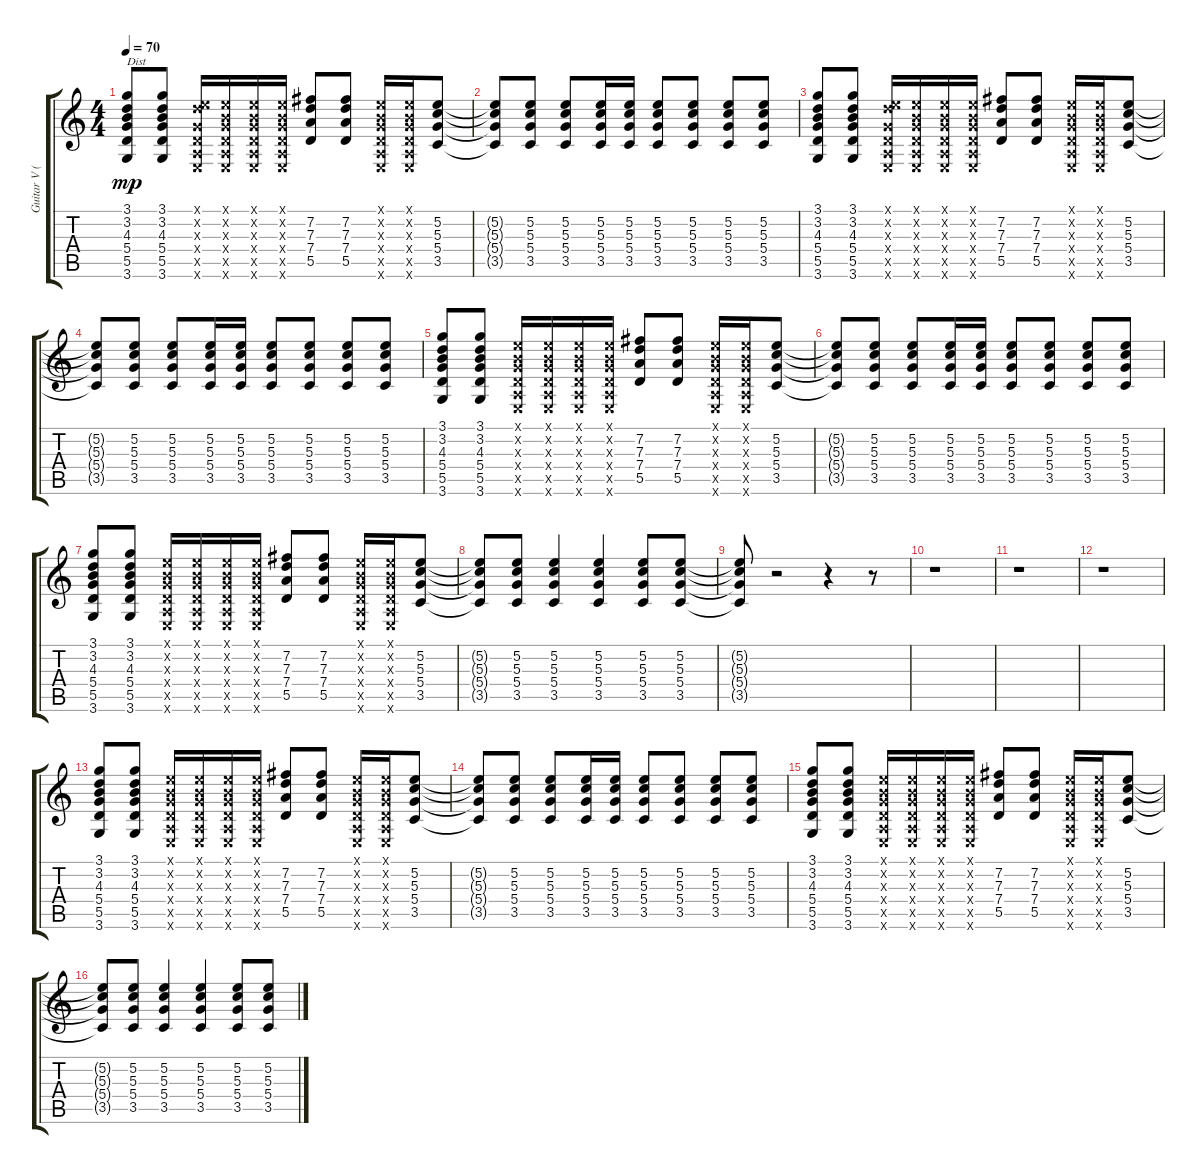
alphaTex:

\track ("Guitar V (fills)" "Guitar V (") {instrument distortionguitar}
\staff {score tabs}
\tuning (E4 B3 G3 D3 A2 E2) {hide}
\ts (4 4)
\tempo 70
\clef g2
\ks c
(3.1 3.2 4.3 5.4 5.5 3.6).8{txt "Dist" dy mp} (3.1 3.2 4.3 5.4 5.5 3.6).8 (0.1{x} 3.2{x} 0.3{x} 0.4{x} 0.5{x} 0.6{x}).16 (0.1{x} 0.2{x} 0.3{x} 0.4{x} 0.5{x} 0.6{x}).16 (0.1{x} 0.2{x} 0.3{x} 0.4{x} 0.5{x} 0.6{x}).16 (0.1{x} 0.2{x} 0.3{x} 0.4{x} 0.5{x} 0.6{x}).16 (7.2 7.3 7.4 5.5).8 (7.2 7.3 7.4 5.5).8 (0.1{x} 0.2{x} 0.3{x} 0.4{x} 0.5{x} 0.6{x}).16 (0.1{x} 0.2{x} 0.3{x} 0.4{x} 0.5{x} 0.6{x}).16 (5.2 5.3 5.4 3.5).8 |
(5.2{t} 5.3{t} 5.4{t} 3.5{t}).8 (5.2 5.3 5.4 3.5).8 (5.2 5.3 5.4 3.5).8 (5.2 5.3 5.4 3.5).16 (5.2 5.3 5.4 3.5).16 (5.2 5.3 5.4 3.5).8 (5.2 5.3 5.4 3.5).8 (5.2 5.3 5.4 3.5).8 (5.2 5.3 5.4 3.5).8 |
(3.1 3.2 4.3 5.4 5.5 3.6).8 (3.1 3.2 4.3 5.4 5.5 3.6).8 (0.1{x} 3.2{x} 0.3{x} 0.4{x} 0.5{x} 0.6{x}).16 (0.1{x} 0.2{x} 0.3{x} 0.4{x} 0.5{x} 0.6{x}).16 (0.1{x} 0.2{x} 0.3{x} 0.4{x} 0.5{x} 0.6{x}).16 (0.1{x} 0.2{x} 0.3{x} 0.4{x} 0.5{x} 0.6{x}).16 (7.2 7.3 7.4 5.5).8 (7.2 7.3 7.4 5.5).8 (0.1{x} 0.2{x} 0.3{x} 0.4{x} 0.5{x} 0.6{x}).16 (0.1{x} 0.2{x} 0.3{x} 0.4{x} 0.5{x} 0.6{x}).16 (5.2 5.3 5.4 3.5).8 |
(5.2{t} 5.3{t} 5.4{t} 3.5{t}).8 (5.2 5.3 5.4 3.5).8 (5.2 5.3 5.4 3.5).8 (5.2 5.3 5.4 3.5).16 (5.2 5.3 5.4 3.5).16 (5.2 5.3 5.4 3.5).8 (5.2 5.3 5.4 3.5).8 (5.2 5.3 5.4 3.5).8 (5.2 5.3 5.4 3.5).8 |
(3.1 3.2 4.3 5.4 5.5 3.6).8 (3.1 3.2 4.3 5.4 5.5 3.6).8 (0.1{x} 0.2{x} 0.3{x} 0.4{x} 0.5{x} 0.6{x}).16 (0.1{x} 0.2{x} 0.3{x} 0.4{x} 0.5{x} 0.6{x}).16 (0.1{x} 0.2{x} 0.3{x} 0.4{x} 0.5{x} 0.6{x}).16 (0.1{x} 0.2{x} 0.3{x} 0.4{x} 0.5{x} 0.6{x}).16 (7.2 7.3 7.4 5.5).8 (7.2 7.3 7.4 5.5).8 (0.1{x} 0.2{x} 0.3{x} 0.4{x} 0.5{x} 0.6{x}).16 (0.1{x} 0.2{x} 0.3{x} 0.4{x} 0.5{x} 0.6{x}).16 (5.2 5.3 5.4 3.5).8 |
(5.2{t} 5.3{t} 5.4{t} 3.5{t}).8 (5.2 5.3 5.4 3.5).8 (5.2 5.3 5.4 3.5).8 (5.2 5.3 5.4 3.5).16 (5.2 5.3 5.4 3.5).16 (5.2 5.3 5.4 3.5).8 (5.2 5.3 5.4 3.5).8 (5.2 5.3 5.4 3.5).8 (5.2 5.3 5.4 3.5).8 |
(3.1 3.2 4.3 5.4 5.5 3.6).8 (3.1 3.2 4.3 5.4 5.5 3.6).8 (0.1{x} 0.2{x} 0.3{x} 0.4{x} 0.5{x} 0.6{x}).16 (0.1{x} 0.2{x} 0.3{x} 0.4{x} 0.5{x} 0.6{x}).16 (0.1{x} 0.2{x} 0.3{x} 0.4{x} 0.5{x} 0.6{x}).16 (0.1{x} 0.2{x} 0.3{x} 0.4{x} 0.5{x} 0.6{x}).16 (7.2 7.3 7.4 5.5).8 (7.2 7.3 7.4 5.5).8 (0.1{x} 0.2{x} 0.3{x} 0.4{x} 0.5{x} 0.6{x}).16 (0.1{x} 0.2{x} 0.3{x} 0.4{x} 0.5{x} 0.6{x}).16 (5.2 5.3 5.4 3.5).8 |
(5.2{t} 5.3{t} 5.4{t} 3.5{t}).8 (5.2 5.3 5.4 3.5).8 (5.2 5.3 5.4 3.5).4 (5.2 5.3 5.4 3.5).4 (5.2 5.3 5.4 3.5).8 (5.2 5.3 5.4 3.5).8 |
(5.2{t} 5.3{t} 5.4{t} 3.5{t}).8 r.2 r.4 r.8 |
r.1 |
r.1 |
r.1 |
(3.1 3.2 4.3 5.4 5.5 3.6).8 (3.1 3.2 4.3 5.4 5.5 3.6).8 (0.1{x} 0.2{x} 0.3{x} 0.4{x} 0.5{x} 0.6{x}).16 (0.1{x} 0.2{x} 0.3{x} 0.4{x} 0.5{x} 0.6{x}).16 (0.1{x} 0.2{x} 0.3{x} 0.4{x} 0.5{x} 0.6{x}).16 (0.1{x} 0.2{x} 0.3{x} 0.4{x} 0.5{x} 0.6{x}).16 (7.2 7.3 7.4 5.5).8 (7.2 7.3 7.4 5.5).8 (0.1{x} 0.2{x} 0.3{x} 0.4{x} 0.5{x} 0.6{x}).16 (0.1{x} 0.2{x} 0.3{x} 0.4{x} 0.5{x} 0.6{x}).16 (5.2 5.3 5.4 3.5).8 |
(5.2{t} 5.3{t} 5.4{t} 3.5{t}).8 (5.2 5.3 5.4 3.5).8 (5.2 5.3 5.4 3.5).8 (5.2 5.3 5.4 3.5).16 (5.2 5.3 5.4 3.5).16 (5.2 5.3 5.4 3.5).8 (5.2 5.3 5.4 3.5).8 (5.2 5.3 5.4 3.5).8 (5.2 5.3 5.4 3.5).8 |
(3.1 3.2 4.3 5.4 5.5 3.6).8 (3.1 3.2 4.3 5.4 5.5 3.6).8 (0.1{x} 0.2{x} 0.3{x} 0.4{x} 0.5{x} 0.6{x}).16 (0.1{x} 0.2{x} 0.3{x} 0.4{x} 0.5{x} 0.6{x}).16 (0.1{x} 0.2{x} 0.3{x} 0.4{x} 0.5{x} 0.6{x}).16 (0.1{x} 0.2{x} 0.3{x} 0.4{x} 0.5{x} 0.6{x}).16 (7.2 7.3 7.4 5.5).8 (7.2 7.3 7.4 5.5).8 (0.1{x} 0.2{x} 0.3{x} 0.4{x} 0.5{x} 0.6{x}).16 (0.1{x} 0.2{x} 0.3{x} 0.4{x} 0.5{x} 0.6{x}).16 (5.2 5.3 5.4 3.5).8 |
(5.2{t} 5.3{t} 5.4{t} 3.5{t}).8 (5.2 5.3 5.4 3.5).8 (5.2 5.3 5.4 3.5).4 (5.2 5.3 5.4 3.5).4 (5.2 5.3 5.4 3.5).8 (5.2 5.3 5.4 3.5).8
